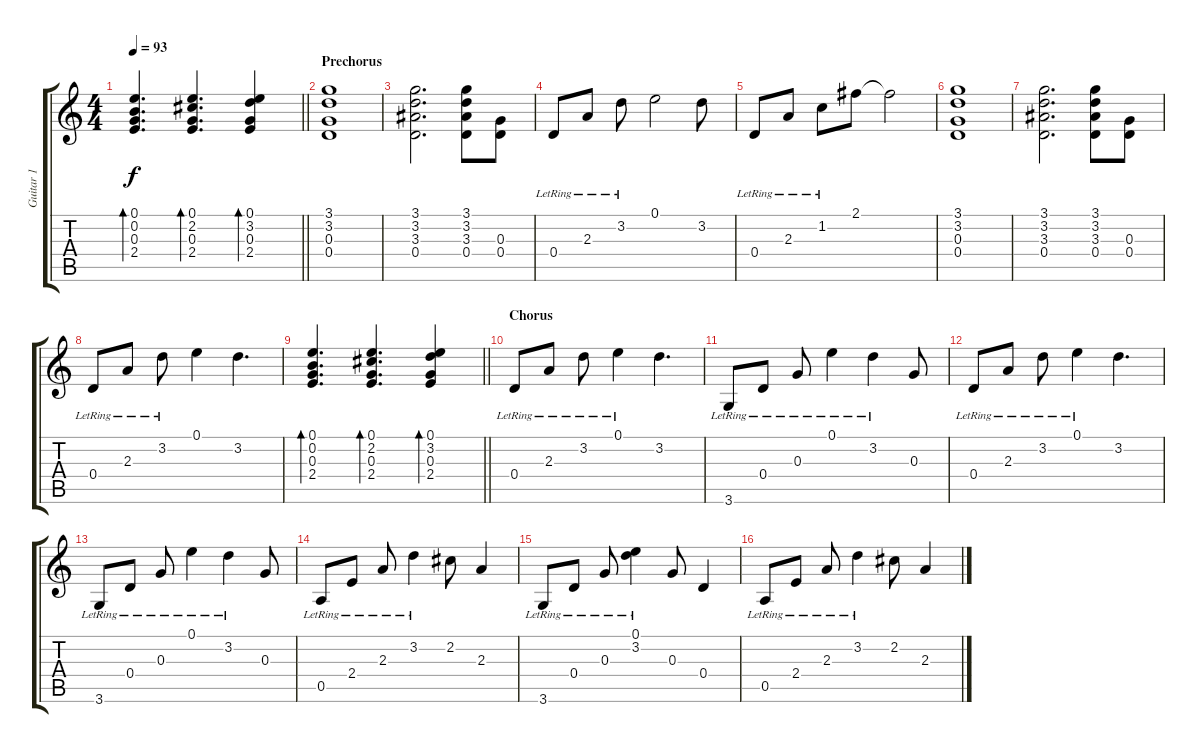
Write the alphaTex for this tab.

\track ("Guitar 1" "Guitar 1") {instrument acousticguitarsteel}
\staff {score tabs}
\tuning (E4 B3 G3 D3 A2 E2) {hide}
\ts (4 4)
\tempo 93
\clef g2
\barLineRight lightlight
\ks c
(0.1 0.2 0.3 2.4).4{d bd 240 dy f} (0.1 2.2 0.3 2.4).4{d bd 240} (0.1 3.2 0.3 2.4).4{bd 240} |
\section ("" "Prechorus")
(3.1 3.2 0.3 0.4).1 |
(3.1 3.2 3.3 0.4).2{d} (3.1 3.2 3.3 0.4).8 (0.3 0.4).8 |
0.4{lr}.8 2.3{lr}.8 3.2{lr}.8 0.1.2 3.2.8 |
0.4{lr}.8 2.3{lr}.8 1.2{lr}.8 2.1.8 2.1{t}.2 |
(3.1 3.2 0.3 0.4).1 |
(3.1 3.2 3.3 0.4).2{d} (3.1 3.2 3.3 0.4).8 (0.3 0.4).8 |
0.4{lr}.8 2.3{lr}.8 3.2{lr}.8 0.1.4 3.2.4{d} |
\barLineRight lightlight
(0.1 0.2 0.3 2.4).4{d bd 240} (0.1 2.2 0.3 2.4).4{d bd 240} (0.1 3.2 0.3 2.4).4{bd 240} |
\section ("" "Chorus")
0.4{lr}.8 2.3{lr}.8 3.2{lr}.8 0.1{lr}.4 3.2.4{d} |
3.6{lr}.8 0.4{lr}.8 0.3{lr}.8 0.1{lr}.4 3.2{lr}.4 0.3.8 |
0.4{lr}.8 2.3{lr}.8 3.2{lr}.8 0.1{lr}.4 3.2.4{d} |
3.6{lr}.8 0.4{lr}.8 0.3{lr}.8 0.1{lr}.4 3.2{lr}.4 0.3.8 |
0.5{lr}.8 2.4{lr}.8 2.3{lr}.8 3.2{lr}.4 2.2.8 2.3.4 |
3.6{lr}.8 0.4{lr}.8 0.3{lr}.8 (0.1{lr} 3.2).4 0.3.8 0.4.4 |
0.5{lr}.8 2.4{lr}.8 2.3{lr}.8 3.2{lr}.4 2.2.8 2.3.4
